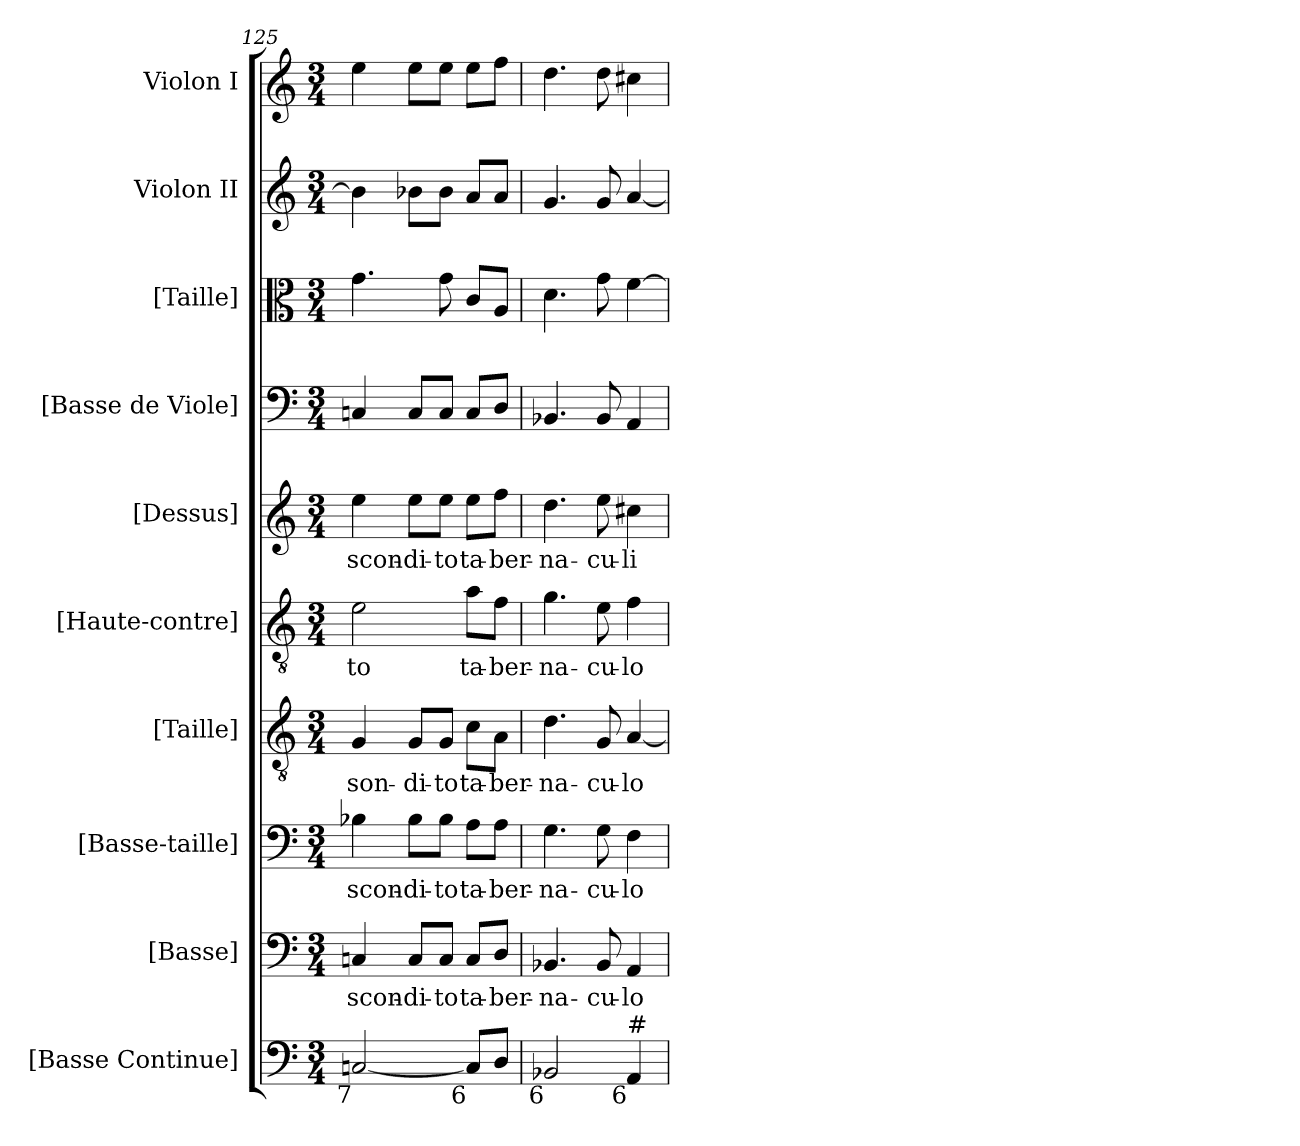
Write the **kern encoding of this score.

**kern	**kern	**text	**kern	**text	**kern	**text	**kern	**text	**kern	**text	**kern	**kern	**kern	**kern
*part10	*part9	*part9	*part8	*part8	*part7	*part7	*part6	*part6	*part5	*part5	*part4	*part3	*part2	*part1
*staff10	*staff9	*staff9	*staff8	*staff8	*staff7	*staff7	*staff6	*staff6	*staff5	*staff5	*staff4	*staff3	*staff2	*staff1
*I"[Basse Continue]	*I"[Basse]	*	*I"[Basse-taille]	*	*I"[Taille]	*	*I"[Haute-contre]	*	*I"[Dessus]	*	*I"[Basse de Viole]	*I"[Taille]	*I"Violon II	*I"Violon I
*I'B.c.	*I'B.	*	*I'B.t.	*	*I'T.	*	*I'H.C.	*	*I'D.	*	*	*	*I'Vln. II	*I'Vln. I
*clefF4	*clefF4	*	*clefF4	*	*clefGv2	*	*clefGv2	*	*clefG2	*	*clefF4	*clefC3	*clefG2	*clefG2
*	*	*	*	*	*ITrd7c12	*	*ITrd7c12	*	*	*	*	*	*	*
*k[]	*k[]	*	*k[]	*	*k[]	*	*k[]	*	*k[]	*	*k[]	*k[]	*k[]	*k[]
*M3/4	*M3/4	*	*M3/4	*	*M3/4	*	*M3/4	*	*M3/4	*	*M3/4	*M3/4	*M3/4	*M3/4
=125	=125	=125	=125	=125	=125	=125	=125	=125	=125	=125	=125	=125	=125	=125
!	!	!LO:LY:b:color=#000000	!	!	!	!	!	!	!	!	!	!	!	!
!	!	!	!	!LO:LY:b:color=#000000	!	!	!	!	!	!	!	!	!	!
!	!	!	!	!	!	!LO:LY:b:color=#000000	!	!	!	!	!	!	!	!
!	!	!	!	!	!	!	!	!LO:LY:b:color=#000000	!	!	!	!	!	!
!LO:TX:b:rj:t=7	!	!	!	!	!	!	!	!	!	!	!	!	!	!
!	!	!	!	!	!	!	!	!	!	!LO:LY:b:color=#000000	!	!	!	!
[2Cni/	4Cni/	-scon-	4B-Xi\	-scon-	4GGi/	-son-	2Ei\	-to	4eei\	-scon-	4Cni/	4.gi\	4b-i\]	4eei\
!	!	!LO:LY:b:color=#000000	!	!	!	!	!	!	!	!	!	!	!	!
!	!	!	!	!LO:LY:b:color=#000000	!	!	!	!	!	!	!	!	!	!
!	!	!	!	!	!	!LO:LY:b:color=#000000	!	!	!	!	!	!	!	!
!	!	!	!	!	!	!	!	!	!	!LO:LY:b:color=#000000	!	!	!	!
.	8Ci/L	-di-	8B-i\L	-di-	8GGi/L	-di-	.	.	8eei\L	-di-	8Ci/L	.	8b-Xi\L	8eei\L
!	!	!LO:LY:b:color=#000000	!	!	!	!	!	!	!	!	!	!	!	!
!	!	!	!	!LO:LY:b:color=#000000	!	!	!	!	!	!	!	!	!	!
!	!	!	!	!	!	!LO:LY:b:color=#000000	!	!	!	!	!	!	!	!
!	!	!	!	!	!	!	!	!	!	!LO:LY:b:color=#000000	!	!	!	!
.	8Ci/J	-to	8B-i\J	-to	8GGi/J	-to	.	.	8eei\J	-to	8Ci/J	8gi\	8b-i\J	8eei\J
!	!	!LO:LY:b:color=#000000	!	!	!	!	!	!	!	!	!	!	!	!
!	!	!	!	!LO:LY:b:color=#000000	!	!	!	!	!	!	!	!	!	!
!	!	!	!	!	!	!LO:LY:b:color=#000000	!	!	!	!	!	!	!	!
!	!	!	!	!	!	!	!	!LO:LY:b:color=#000000	!	!	!	!	!	!
!LO:TX:b:rj:t=6	!	!	!	!	!	!	!	!	!	!	!	!	!	!
!	!	!	!	!	!	!	!	!	!	!LO:LY:b:color=#000000	!	!	!	!
8Ci/L]	8Ci/L	ta-	8Ai\L	ta-	8Ci\L	ta-	8Ai\L	ta-	8eei\L	ta-	8Ci/L	8ci/L	8ai/L	8eei\L
!	!	!LO:LY:b:color=#000000	!	!	!	!	!	!	!	!	!	!	!	!
!	!	!	!	!LO:LY:b:color=#000000	!	!	!	!	!	!	!	!	!	!
!	!	!	!	!	!	!LO:LY:b:color=#000000	!	!	!	!	!	!	!	!
!	!	!	!	!	!	!	!	!LO:LY:b:color=#000000	!	!	!	!	!	!
!	!	!	!	!	!	!	!	!	!	!LO:LY:b:color=#000000	!	!	!	!
8Di/J	8Di/J	-ber-	8Ai\J	-ber-	8AAi\J	-ber-	8Fi\J	-ber-	8ffi\J	-ber-	8Di/J	8Ai/J	8ai/J	8ffi\J
=126	=126	=126	=126	=126	=126	=126	=126	=126	=126	=126	=126	=126	=126	=126
!	!	!LO:LY:b:color=#000000	!	!	!	!	!	!	!	!	!	!	!	!
!	!	!	!	!LO:LY:b:color=#000000	!	!	!	!	!	!	!	!	!	!
!	!	!	!	!	!	!LO:LY:b:color=#000000	!	!	!	!	!	!	!	!
!	!	!	!	!	!	!	!	!LO:LY:b:color=#000000	!	!	!	!	!	!
!LO:TX:b:rj:t=6	!	!	!	!	!	!	!	!	!	!	!	!	!	!
!	!	!	!	!	!	!	!	!	!	!LO:LY:b:color=#000000	!	!	!	!
2BB-Xi/	4.BB-Xi/	-na-	4.Gi\	-na-	4.Di\	-na-	4.Gi\	-na-	4.ddi\	-na-	4.BB-Xi/	4.di\	4.gi/	4.ddi\
!	!	!LO:LY:b:color=#000000	!	!	!	!	!	!	!	!	!	!	!	!
!	!	!	!	!LO:LY:b:color=#000000	!	!	!	!	!	!	!	!	!	!
!	!	!	!	!	!	!LO:LY:b:color=#000000	!	!	!	!	!	!	!	!
!	!	!	!	!	!	!	!	!LO:LY:b:color=#000000	!	!	!	!	!	!
!	!	!	!	!	!	!	!	!	!	!LO:LY:b:color=#000000	!	!	!	!
.	8BB-i/	-cu-	8Gi\	-cu-	8GGi/	-cu-	8Ei\	-cu-	8eei\	-cu-	8BB-i/	8gi\	8gi/	8ddi\
!	!	!LO:LY:b:color=#000000	!	!	!	!	!	!	!	!	!	!	!	!
!	!	!	!	!LO:LY:b:color=#000000	!	!	!	!	!	!	!	!	!	!
!	!	!	!	!	!	!LO:LY:b:color=#000000	!	!	!	!	!	!	!	!
!	!	!	!	!	!	!	!	!LO:LY:b:color=#000000	!	!	!	!	!	!
!LO:TX:b:rj:t=6	!	!	!	!	!	!	!	!	!	!	!	!	!	!
!LO:TX:t=#	!	!	!	!	!	!	!	!	!	!	!	!	!	!
!	!	!	!	!	!	!	!	!	!	!LO:LY:b:color=#000000	!	!	!	!
4AAi/	4AAi/	-lo	4Fi\	-lo	[4AAi/	-lo	4Fi\	-lo	4cc#Xi\	-li	4AAi/	[4fi\	[4ai/	4cc#Xi\
=	=	=	=	=	=	=	=	=	=	=	=	=	=	=
*-	*-	*-	*-	*-	*-	*-	*-	*-	*-	*-	*-	*-	*-	*-
